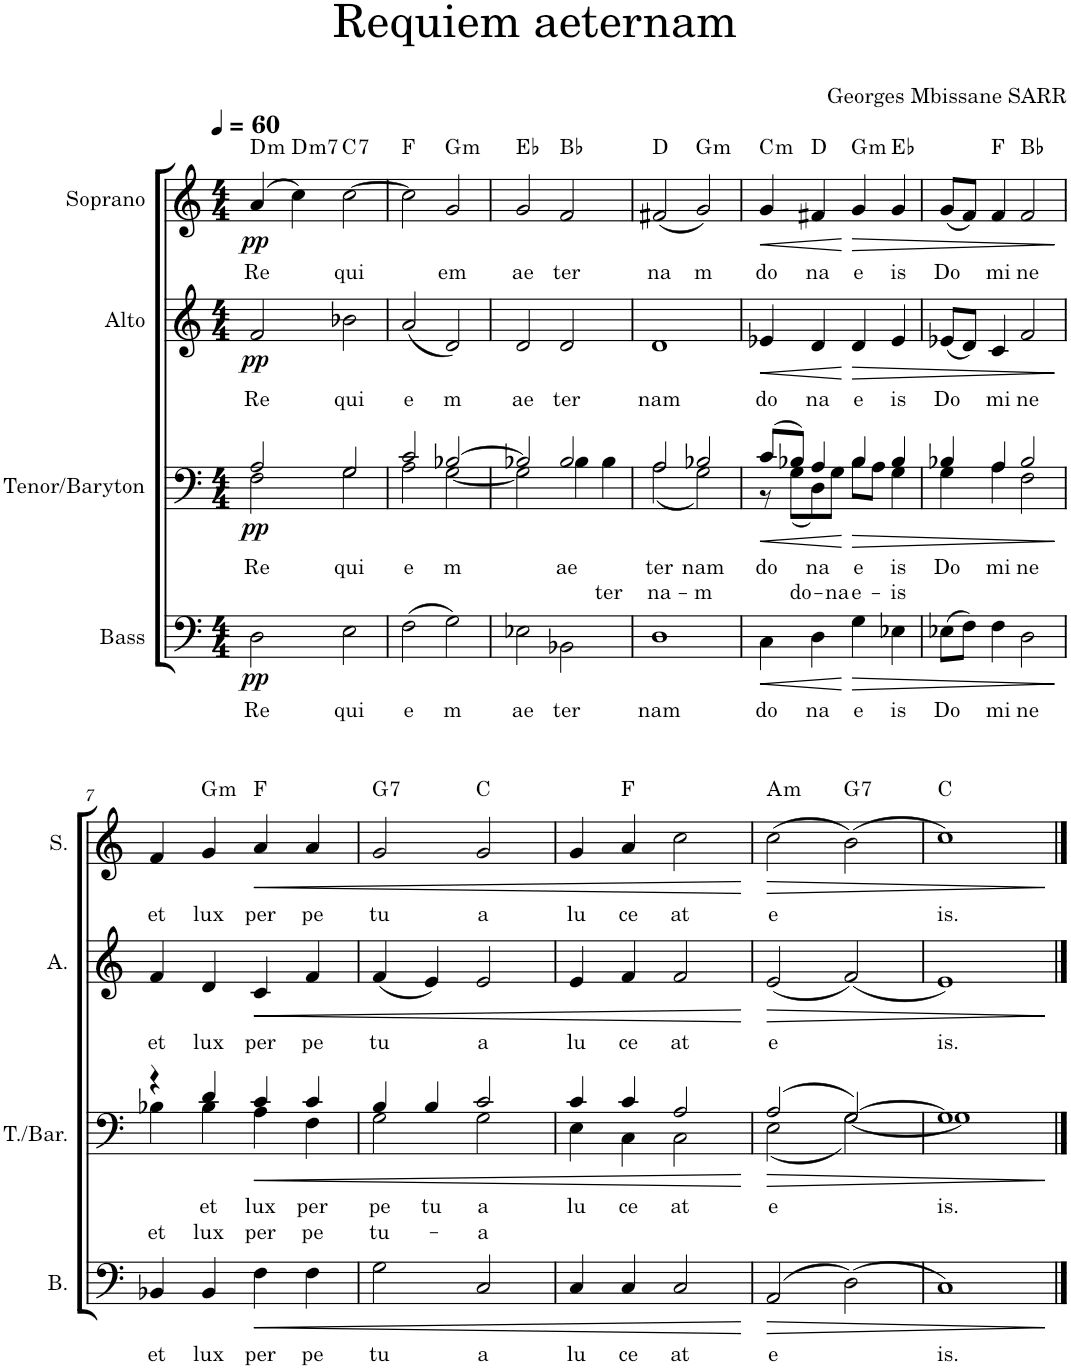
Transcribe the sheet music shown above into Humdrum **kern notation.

**kern	**text	**dynam	**kern	**text	**text	**dynam	**kern	**text	**dynam	**kern	**text	**dynam	**harte
*part4	*part4	*part4	*part3	*part3	*part3	*part3	*part2	*part2	*part2	*part1	*part1	*part1	*part1
*staff4	*staff4	*staff4	*staff3	*staff3	*staff3	*staff3	*staff2	*staff2	*staff2	*staff1	*staff1	*staff1	*
*I"Bass	*	*	*I"Tenor/Baryton	*	*	*	*I"Alto	*	*	*I"Soprano	*	*	*
*I'B.	*	*	*I'T./Bar.	*	*	*	*I'A.	*	*	*I'S.	*	*	*
*clefF4	*	*	*clefF4	*	*	*	*clefG2	*	*	*clefG2	*	*	*
*k[]	*	*	*k[]	*	*	*	*k[]	*	*	*k[]	*	*	*
*M4/4	*	*	*M4/4	*	*	*	*M4/4	*	*	*M4/4	*	*	*
*MM60	*	*	*MM60	*	*	*	*MM60	*	*	*MM60	*	*	*
=1	=1	=1	=1	=1	=1	=1	=1	=1	=1	=1	=1	=1	=1
!	!LO:LY:b	!LO:DY:b	!	!LO:LY:b	!	!LO:DY:b	!	!LO:LY:b	!LO:DY:b	!	!LO:LY:b	!LO:DY:b	!LO:H:kt=m
*	*	*	*^	*	*	*	*	*	*	*	*	*	*
2D\	Re	pp	2A/	2F\	Re	.	pp	2f/	Re	pp	(4a/	Re	pp	D:min
!	!	!	!	!	!	!	!	!	!	!	!	!	!	!LO:H:kt=m7
.	.	.	.	.	.	.	.	.	.	.	4cc\)	.	.	D:min7
!	!LO:LY:b	!	!	!	!LO:LY:b	!	!	!	!LO:LY:b	!	!	!LO:LY:b	!	!LO:H:kt=7
2E\	qui	.	2G/	2G\	qui	.	.	2b-X\	qui	.	[2cc\	qui	.	C:7
=2	=2	=2	=2	=2	=2	=2	=2	=2	=2	=2	=2	=2	=2	=2
!	!LO:LY:b	!	!	!	!LO:LY:b	!	!	!	!LO:LY:b	!	!	!	!	!
(2F\	e	.	2c/	2A\	e	.	.	(2a/	e	.	2cc\]	.	.	F:maj
!	!LO:LY:b	!	!	!	!LO:LY:b	!	!	!	!LO:LY:b	!	!	!LO:LY:b	!	!LO:H:kt=m
2G\)	m	.	[2B-X/	[2G\	m	.	.	2d/)	m	.	2g/	em	.	G:min
=3	=3	=3	=3	=3	=3	=3	=3	=3	=3	=3	=3	=3	=3	=3
!	!LO:LY:b	!	!	!	!	!	!	!	!LO:LY:b	!	!	!LO:LY:b	!	!
2E-X\	ae	.	2B-X/]	2G\]	.	.	.	2d/	ae	.	2g/	ae	.	Eb:maj
!	!LO:LY:b	!	!	!	!LO:LY:b	!	!	!	!LO:LY:b	!	!	!LO:LY:b	!	!
2BB-X\	ter	.	2B-/	4B-\	ae	.	.	2d/	ter	.	2f/	ter	.	Bb:maj
!	!	!	!	!	!	!LO:LY:b	!	!	!	!	!	!	!	!
.	.	.	.	4B-\	.	ter	.	.	.	.	.	.	.	.
=4	=4	=4	=4	=4	=4	=4	=4	=4	=4	=4	=4	=4	=4	=4
!	!LO:LY:b	!	!	!	!LO:LY:b	!	!	!	!	!	!	!	!	!
!	!	!	!	!	!	!LO:LY:b	!	!	!LO:LY:b	!	!	!LO:LY:b	!	!
1D	nam	.	2A/	(2A\	.	na-	.	1d	nam	.	(2f#X/	na	.	D:maj
!	!	!	!	!	!LO:LY:b	!	!	!	!	!	!	!	!	!
!	!	!	!	!	!	!LO:LY:b	!	!	!	!	!	!LO:LY:b	!	!LO:H:kt=m
.	.	.	2B-X/	2G\)	.	-m	.	.	.	.	2g/)	m	.	G:min
=5	=5	=5	=5	=5	=5	=5	=5	=5	=5	=5	=5	=5	=5	=5
!	!LO:LY:b	!LO:HP:b	!	!	!LO:LY:b	!	!LO:HP:b	!	!LO:LY:b	!LO:HP:b	!	!LO:LY:b	!LO:HP:b	!LO:H:kt=m
4C\	do	<	(8c/L	8r	do	.	<	4e-X/	do	<	4g/	do	<	C:min
!	!	!	!	!	!	!LO:LY:b	!	!	!	!	!	!	!	!
.	.	.	8B-X/J)	(8G\L	.	do-	.	.	.	.	.	.	.	.
!	!LO:LY:b	!	!	!	!LO:LY:b	!	!	!	!LO:LY:b	!	!	!LO:LY:b	!	!
4D\	na	.	4A/	8D\)	na	.	.	4d/	na	.	4f#X/	na	.	D:maj
!	!	!	!	!	!	!LO:LY:b	!	!	!	!	!	!	!	!
.	.	.	.	8G\J	.	-na	.	.	.	.	.	.	.	.
!	!LO:LY:b	!LO:HP:n=1:b	!	!	!LO:LY:b	!	!LO:HP:n=1:b	!	!	!	!	!	!	!
!	!	!	!	!	!	!LO:LY:b	!	!	!LO:LY:b	!LO:HP:n=1:b	!	!LO:LY:b	!LO:HP:n=1:b	!LO:H:kt=m
4G\	e	[ >	4B-/	8B-\L	.	e-	[ >	4d/	e	[ >	4g/	e	[ >	G:min
.	.	.	.	8A\J	.	.	.	.	.	.	.	.	.	.
!	!LO:LY:b	!	!	!	!LO:LY:b	!	!	!	!	!	!	!	!	!
!	!	!	!	!	!	!LO:LY:b	!	!	!LO:LY:b	!	!	!LO:LY:b	!	!
4E-X\	is	.	4B-/	4G\	.	-is	.	4e-/	is	.	4g/	is	.	Eb:maj
=6	=6	=6	=6	=6	=6	=6	=6	=6	=6	=6	=6	=6	=6	=6
!	!LO:LY:b	!	!	!	!LO:LY:b	!	!	!	!LO:LY:b	!	!	!LO:LY:b	!	!
(8E-X\L	Do	.	4B-X/	4G\	Do	.	.	(8e-X/L	Do	.	(8g/L	Do	.	.
8F\J)	.	.	.	.	.	.	.	8d/J)	.	.	8f/J)	.	.	.
!	!LO:LY:b	!	!	!	!LO:LY:b	!	!	!	!LO:LY:b	!	!	!LO:LY:b	!	!
4F\	mi	.	4A/	4A\	mi	.	.	4c/	mi	.	4f/	mi	.	F:maj
!	!LO:LY:b	!	!	!	!LO:LY:b	!	!	!	!LO:LY:b	!	!	!LO:LY:b	!	!
2D\	ne	.	2B-/	2F\	ne	.	.	2f/	ne	.	2f/	ne	.	Bb:maj
*	*	*	*v	*v	*	*	*	*	*	*	*	*	*	*
.	.	]	.	.	.	]	.	.	]	.	.	]	.
!!LO:LB:g=z
=7	=7	=7	=7	=7	=7	=7	=7	=7	=7	=7	=7	=7	=7
!	!LO:LY:b	!	!	!	!LO:LY:b	!	!	!LO:LY:b	!	!	!LO:LY:b	!	!
*	*	*	*^	*	*	*	*	*	*	*	*	*	*
4BB-X/	et	.	4r	4B-X\	.	et	.	4f/	et	.	4f/	et	.	.
!	!LO:LY:b	!	!	!	!LO:LY:b	!	!	!	!	!	!	!	!	!
!	!	!	!	!	!	!LO:LY:b	!	!	!LO:LY:b	!	!	!LO:LY:b	!	!LO:H:kt=m
4BB-/	lux	.	4d/	4B-\	.	lux	.	4d/	lux	.	4g/	lux	.	G:min
!	!LO:LY:b	!LO:HP:b	!	!	!LO:LY:b	!	!LO:HP:b	!	!	!	!	!	!	!
!	!	!	!	!	!	!LO:LY:b	!	!	!LO:LY:b	!LO:HP:b	!	!LO:LY:b	!LO:HP:b	!
4F\	per	<	4c/	4A\	.	per	<	4c/	per	<	4a/	per	<	F:maj
!	!LO:LY:b	!	!	!	!LO:LY:b	!	!	!	!	!	!	!	!	!
!	!	!	!	!	!	!LO:LY:b	!	!	!LO:LY:b	!	!	!LO:LY:b	!	!
4F\	pe	.	4c/	4F\	.	pe	.	4f/	pe	.	4a/	pe	.	.
=8	=8	=8	=8	=8	=8	=8	=8	=8	=8	=8	=8	=8	=8	=8
!	!LO:LY:b	!	!	!	!LO:LY:b	!	!	!	!	!	!	!	!	!
!	!	!	!	!	!	!LO:LY:b	!	!	!LO:LY:b	!	!	!LO:LY:b	!	!LO:H:kt=7
2G\	tu	.	4B/	2G\	.	tu-	.	(4f/	tu	.	2g/	tu	.	G:7
!	!	!	!	!	!LO:LY:b	!	!	!	!	!	!	!	!	!
.	.	.	4B/	.	tu	.	.	4e/)	.	.	.	.	.	.
!	!LO:LY:b	!	!	!	!LO:LY:b	!	!	!	!	!	!	!	!	!
!	!	!	!	!	!	!LO:LY:b	!	!	!LO:LY:b	!	!	!LO:LY:b	!	!
2C/	a	.	2c/	2G\	.	-a	.	2e/	a	.	2g/	a	.	C:maj
=9	=9	=9	=9	=9	=9	=9	=9	=9	=9	=9	=9	=9	=9	=9
!	!LO:LY:b	!	!	!	!LO:LY:b	!	!	!	!LO:LY:b	!	!	!LO:LY:b	!	!
4C/	lu	.	4c/	4E\	lu	.	.	4e/	lu	.	4g/	lu	.	.
!	!LO:LY:b	!	!	!	!LO:LY:b	!	!	!	!LO:LY:b	!	!	!LO:LY:b	!	!
4C/	ce	.	4c/	4C\	ce	.	.	4f/	ce	.	4a/	ce	.	F:maj
!	!LO:LY:b	!	!	!	!LO:LY:b	!	!	!	!LO:LY:b	!	!	!LO:LY:b	!	!
2C/	at	.	2A/	2C\	at	.	.	2f/	at	.	2cc\	at	.	.
*	*	*	*v	*v	*	*	*	*	*	*	*	*	*	*
.	.	[	.	.	.	[	.	.	[	.	.	[	.
=10	=10	=10	=10	=10	=10	=10	=10	=10	=10	=10	=10	=10	=10
!	!LO:LY:b	!LO:HP:b	!	!LO:LY:b	!	!LO:HP:b	!	!LO:LY:b	!LO:HP:b	!	!LO:LY:b	!LO:HP:b	!LO:H:kt=m
*	*	*	*^	*	*	*	*	*	*	*	*	*	*
(2AA/	e	>	(2A/	(2E\	e	.	>	(2e/	e	>	(2cc\	e	>	A:min
!	!	!	!	!	!	!	!	!	!	!	!	!	!	!LO:H:kt=7
(2D\)	.	.	[2G/)	[2G\)	.	.	.	(2f/)	.	.	(2b\)	.	.	G:7
=11	=11	=11	=11	=11	=11	=11	=11	=11	=11	=11	=11	=11	=11	=11
!	!LO:LY:b	!	!	!	!LO:LY:b	!	!	!	!LO:LY:b	!	!	!LO:LY:b	!	!
1C)	is.	.	1G]	1G]	is.	.	.	1e)	is.	.	1cc)	is.	.	C:maj
*	*	*	*v	*v	*	*	*	*	*	*	*	*	*	*
.	.	]	.	.	.	]	.	.	]	.	.	]	.
==	==	==	==	==	==	==	==	==	==	==	==	==	==
*-	*-	*-	*-	*-	*-	*-	*-	*-	*-	*-	*-	*-	*-
